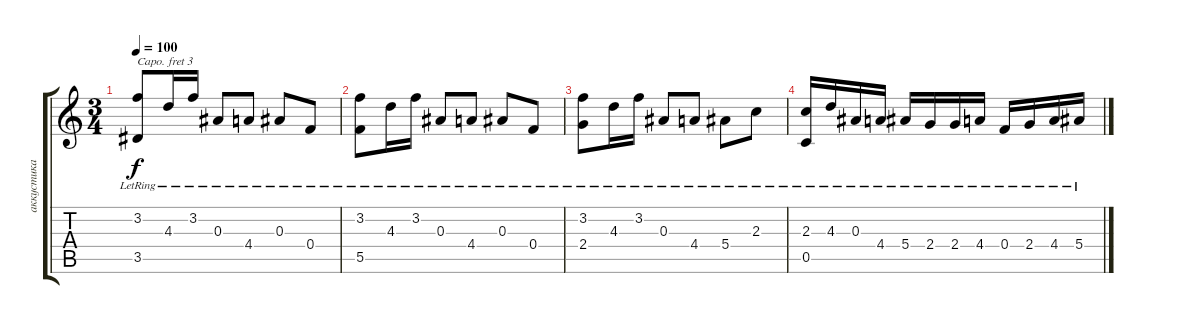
\track ("аккустика" "аккустика") {instrument acousticguitarsteel}
\staff {score tabs}
\capo 3
\tuning (E4 B3 G3 D3 A2 D2) {hide}
\ts (3 4)
\tempo 100
\clef g2
\ks c
(3.2{lr} 3.5{lr}).8{dy f} 4.3{lr}.16 3.2{lr}.16 0.3{lr}.8 4.4{lr}.8 0.3{lr}.8 0.4{lr}.8 |
(3.2{lr} 5.5{lr}).8 4.3{lr}.16 3.2{lr}.16 0.3{lr}.8 4.4{lr}.8 0.3{lr}.8 0.4{lr}.8 |
(3.2{lr} 2.4{lr}).8 4.3{lr}.16 3.2{lr}.16 0.3{lr}.8 4.4{lr}.8 5.4{lr}.8 2.3{lr}.8 |
(2.3{lr} 0.5{lr}).16 4.3{lr}.16 0.3{lr}.16 4.4{lr}.16 5.4{lr}.16 2.4{lr}.16 2.4{lr}.16 4.4{lr}.16 0.4{lr}.16 2.4{lr}.16 4.4{lr}.16 5.4{lr}.16
